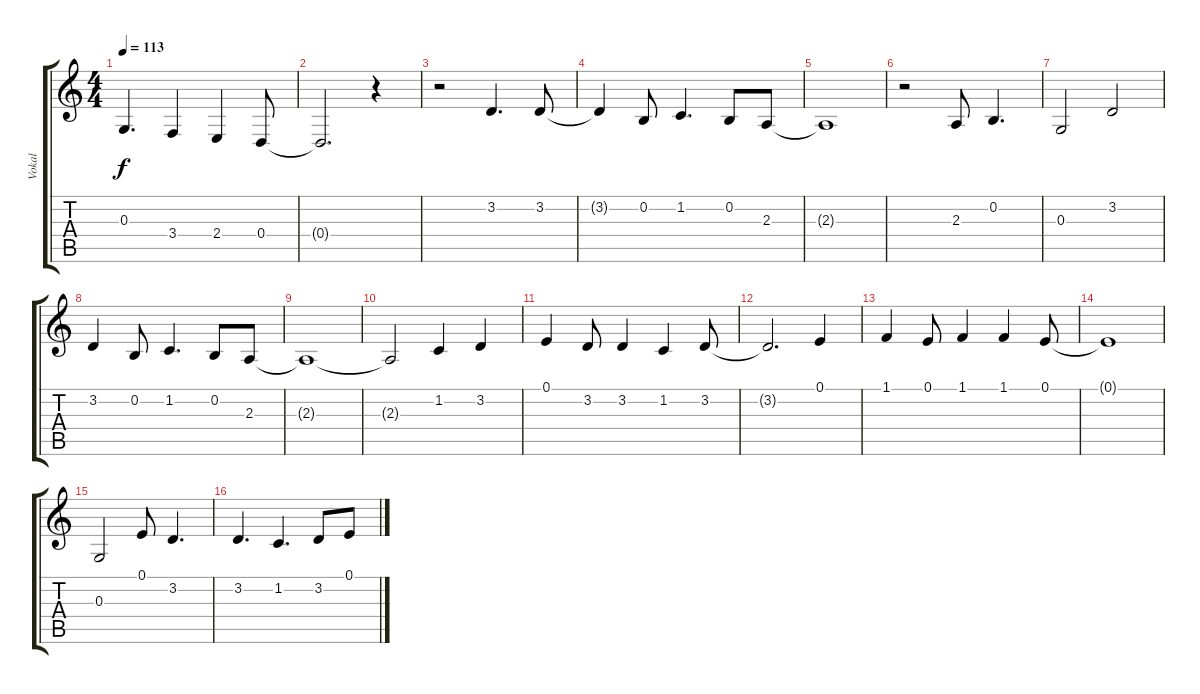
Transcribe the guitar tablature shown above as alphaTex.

\track ("Vokal" "Vokal") {instrument cello}
\staff {score tabs}
\tuning (E4 B3 G3 D3 A2 E2) {hide}
\ts (4 4)
\tempo 113
\clef g2
\ks c
0.3.4{d dy f} 3.4.4 2.4.4 0.4.8 |
0.4{t}.2{d} r.4 |
r.2 3.2.4{d} 3.2.8 |
3.2{t}.4 0.2.8 1.2.4{d} 0.2.8 2.3.8 |
2.3{t}.1 |
r.2 2.3.8 0.2.4{d} |
0.3.2 3.2.2 |
3.2.4 0.2.8 1.2.4{d} 0.2.8 2.3.8 |
2.3{t}.1 |
2.3{t}.2 1.2.4 3.2.4 |
0.1.4 3.2.8 3.2.4 1.2.4 3.2.8 |
3.2{t}.2{d} 0.1.4 |
1.1.4 0.1.8 1.1.4 1.1.4 0.1.8 |
0.1{t}.1 |
0.3.2 0.1.8 3.2.4{d} |
3.2.4{d} 1.2.4{d} 3.2.8 0.1.8
